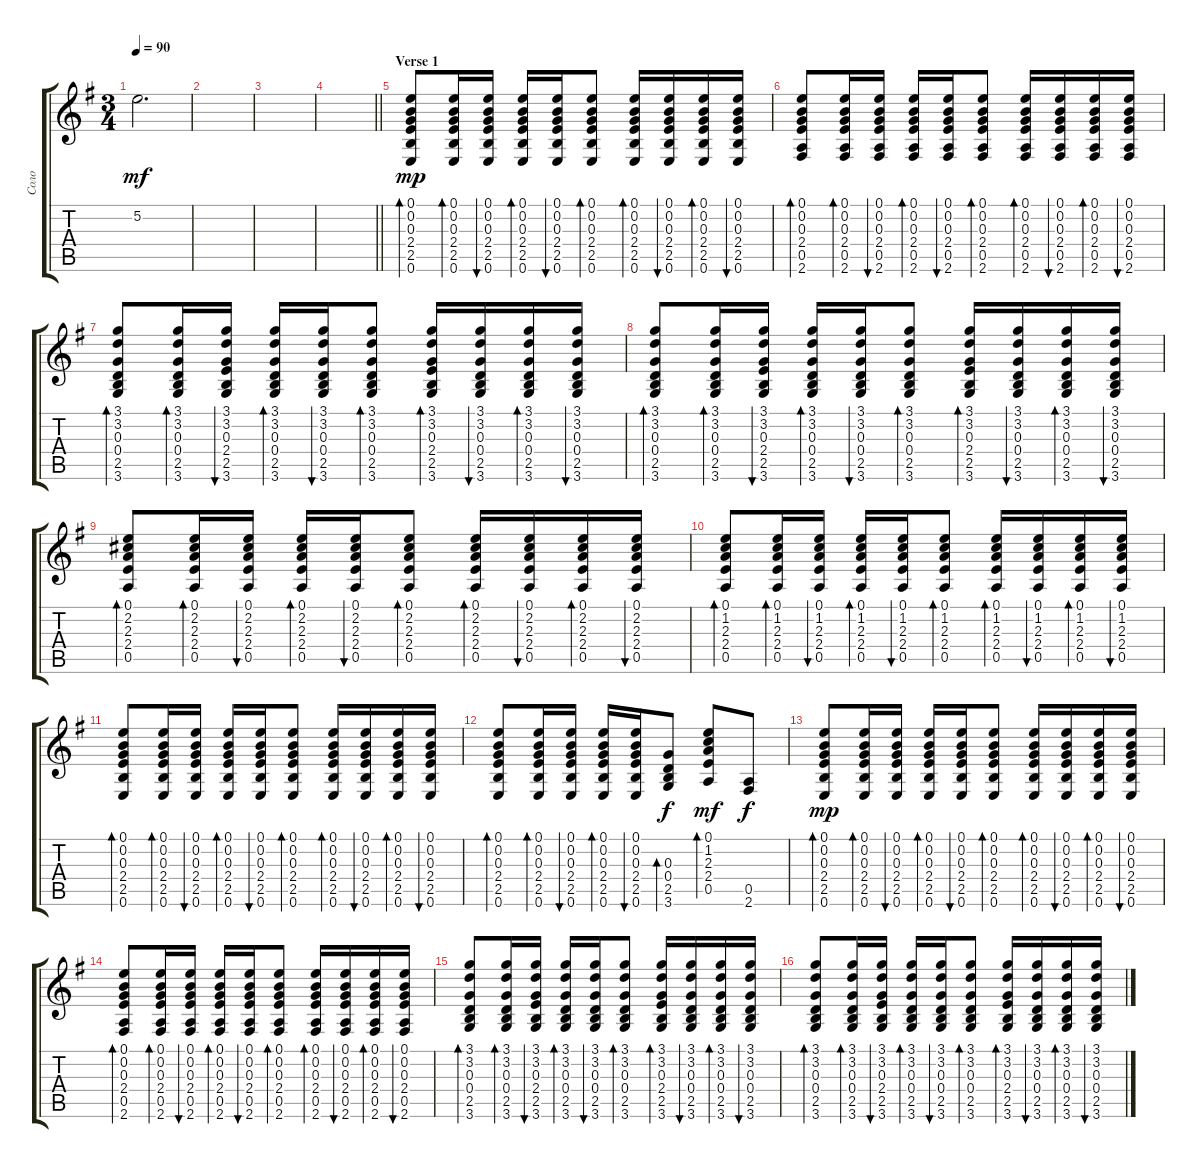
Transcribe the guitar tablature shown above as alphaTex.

\track ("Соло" "Соло") {instrument acousticguitarsteel}
\staff {score tabs}
\tuning (E4 B3 G3 D3 A2 E2) {hide}
\ts (3 4)
\tempo 90
\clef g2
\ks eminor
5.2.2{d dy mf} |
|
|
\barLineRight lightlight
|
\section ("" "Verse 1")
(0.1 0.2 0.3 2.4 2.5 0.6).8{bd 30 dy mp} (0.1 0.2 0.3 2.4 2.5 0.6).16{bd 30} (0.1 0.2 0.3 2.4 2.5 0.6).16{bu 30} (0.1 0.2 0.3 2.4 2.5 0.6).16{bd 30} (0.1 0.2 0.3 2.4 2.5 0.6).16{bu 30} (0.1 0.2 0.3 2.4 2.5 0.6).8{bd 30} (0.1 0.2 0.3 2.4 2.5 0.6).16{bd 30} (0.1 0.2 0.3 2.4 2.5 0.6).16{bu 30} (0.1 0.2 0.3 2.4 2.5 0.6).16{bd 30} (0.1 0.2 0.3 2.4 2.5 0.6).16{bu 30} |
(0.1 0.2 0.3 2.4 0.5 2.6).8{bd 30} (0.1 0.2 0.3 2.4 0.5 2.6).16{bd 30} (0.1 0.2 0.3 2.4 0.5 2.6).16{bu 30} (0.1 0.2 0.3 2.4 0.5 2.6).16{bd 30} (0.1 0.2 0.3 2.4 0.5 2.6).16{bu 30} (0.1 0.2 0.3 2.4 0.5 2.6).8{bd 30} (0.1 0.2 0.3 2.4 0.5 2.6).16{bd 30} (0.1 0.2 0.3 2.4 0.5 2.6).16{bu 30} (0.1 0.2 0.3 2.4 0.5 2.6).16{bd 30} (0.1 0.2 0.3 2.4 0.5 2.6).16{bu 30} |
(3.1 3.2 0.3 0.4 2.5 3.6).8{bd 30} (3.1 3.2 0.3 0.4 2.5 3.6).16{bd 30} (3.1 3.2 0.3 2.4 2.5 3.6).16{bu 30} (3.1 3.2 0.3 0.4 2.5 3.6).16{bd 30} (3.1 3.2 0.3 0.4 2.5 3.6).16{bu 30} (3.1 3.2 0.3 0.4 2.5 3.6).8{bd 30} (3.1 3.2 0.3 2.4 2.5 3.6).16{bd 30} (3.1 3.2 0.3 0.4 2.5 3.6).16{bu 30} (3.1 3.2 0.3 0.4 2.5 3.6).16{bd 30} (3.1 3.2 0.3 0.4 2.5 3.6).16{bu 30} |
(3.1 3.2 0.3 0.4 2.5 3.6).8{bd 30} (3.1 3.2 0.3 0.4 2.5 3.6).16{bd 30} (3.1 3.2 0.3 2.4 2.5 3.6).16{bu 30} (3.1 3.2 0.3 0.4 2.5 3.6).16{bd 30} (3.1 3.2 0.3 0.4 2.5 3.6).16{bu 30} (3.1 3.2 0.3 0.4 2.5 3.6).8{bd 30} (3.1 3.2 0.3 2.4 2.5 3.6).16{bd 30} (3.1 3.2 0.3 0.4 2.5 3.6).16{bu 30} (3.1 3.2 0.3 0.4 2.5 3.6).16{bd 30} (3.1 3.2 0.3 0.4 2.5 3.6).16{bu 30} |
(0.1 2.2 2.3 2.4 0.5).8{bd 30} (0.1 2.2 2.3 2.4 0.5).16{bd 30} (0.1 2.2 2.3 2.4 0.5).16{bu 30} (0.1 2.2 2.3 2.4 0.5).16{bd 30} (0.1 2.2 2.3 2.4 0.5).16{bu 30} (0.1 2.2 2.3 2.4 0.5).8{bd 30} (0.1 2.2 2.3 2.4 0.5).16{bd 30} (0.1 2.2 2.3 2.4 0.5).16{bu 30} (0.1 2.2 2.3 2.4 0.5).16{bd 30} (0.1 2.2 2.3 2.4 0.5).16{bu 30} |
(0.1 1.2 2.3 2.4 0.5).8{bd 30} (0.1 1.2 2.3 2.4 0.5).16{bd 30} (0.1 1.2 2.3 2.4 0.5).16{bu 30} (0.1 1.2 2.3 2.4 0.5).16{bd 30} (0.1 1.2 2.3 2.4 0.5).16{bu 30} (0.1 1.2 2.3 2.4 0.5).8{bd 30} (0.1 1.2 2.3 2.4 0.5).16{bd 30} (0.1 1.2 2.3 2.4 0.5).16{bu 30} (0.1 1.2 2.3 2.4 0.5).16{bd 30} (0.1 1.2 2.3 2.4 0.5).16{bu 30} |
(0.1 0.2 0.3 2.4 2.5 0.6).8{bd 30} (0.1 0.2 0.3 2.4 2.5 0.6).16{bd 30} (0.1 0.2 0.3 2.4 2.5 0.6).16{bu 30} (0.1 0.2 0.3 2.4 2.5 0.6).16{bd 30} (0.1 0.2 0.3 2.4 2.5 0.6).16{bu 30} (0.1 0.2 0.3 2.4 2.5 0.6).8{bd 30} (0.1 0.2 0.3 2.4 2.5 0.6).16{bd 30} (0.1 0.2 0.3 2.4 2.5 0.6).16{bu 30} (0.1 0.2 0.3 2.4 2.5 0.6).16{bd 30} (0.1 0.2 0.3 2.4 2.5 0.6).16{bu 30} |
(0.1 0.2 0.3 2.4 2.5 0.6).8{bd 30} (0.1 0.2 0.3 2.4 2.5 0.6).16{bd 30} (0.1 0.2 0.3 2.4 2.5 0.6).16{bu 30} (0.1 0.2 0.3 2.4 2.5 0.6).16{bd 30} (0.1 0.2 0.3 2.4 2.5 0.6).16{bu 30} (0.3 0.4 2.5 3.6).8{bd 30 dy f} (0.1 1.2 2.3 2.4 0.5).8{bd 60 dy mf} (0.5 2.6).8{dy f} |
(0.1 0.2 0.3 2.4 2.5 0.6).8{bd 30 dy mp} (0.1 0.2 0.3 2.4 2.5 0.6).16{bd 30} (0.1 0.2 0.3 2.4 2.5 0.6).16{bu 30} (0.1 0.2 0.3 2.4 2.5 0.6).16{bd 30} (0.1 0.2 0.3 2.4 2.5 0.6).16{bu 30} (0.1 0.2 0.3 2.4 2.5 0.6).8{bd 30} (0.1 0.2 0.3 2.4 2.5 0.6).16{bd 30} (0.1 0.2 0.3 2.4 2.5 0.6).16{bu 30} (0.1 0.2 0.3 2.4 2.5 0.6).16{bd 30} (0.1 0.2 0.3 2.4 2.5 0.6).16{bu 30} |
(0.1 0.2 0.3 2.4 0.5 2.6).8{bd 30} (0.1 0.2 0.3 2.4 0.5 2.6).16{bd 30} (0.1 0.2 0.3 2.4 0.5 2.6).16{bu 30} (0.1 0.2 0.3 2.4 0.5 2.6).16{bd 30} (0.1 0.2 0.3 2.4 0.5 2.6).16{bu 30} (0.1 0.2 0.3 2.4 0.5 2.6).8{bd 30} (0.1 0.2 0.3 2.4 0.5 2.6).16{bd 30} (0.1 0.2 0.3 2.4 0.5 2.6).16{bu 30} (0.1 0.2 0.3 2.4 0.5 2.6).16{bd 30} (0.1 0.2 0.3 2.4 0.5 2.6).16{bu 30} |
(3.1 3.2 0.3 0.4 2.5 3.6).8{bd 30} (3.1 3.2 0.3 0.4 2.5 3.6).16{bd 30} (3.1 3.2 0.3 2.4 2.5 3.6).16{bu 30} (3.1 3.2 0.3 0.4 2.5 3.6).16{bd 30} (3.1 3.2 0.3 0.4 2.5 3.6).16{bu 30} (3.1 3.2 0.3 0.4 2.5 3.6).8{bd 30} (3.1 3.2 0.3 2.4 2.5 3.6).16{bd 30} (3.1 3.2 0.3 0.4 2.5 3.6).16{bu 30} (3.1 3.2 0.3 0.4 2.5 3.6).16{bd 30} (3.1 3.2 0.3 0.4 2.5 3.6).16{bu 30} |
(3.1 3.2 0.3 0.4 2.5 3.6).8{bd 30} (3.1 3.2 0.3 0.4 2.5 3.6).16{bd 30} (3.1 3.2 0.3 2.4 2.5 3.6).16{bu 30} (3.1 3.2 0.3 0.4 2.5 3.6).16{bd 30} (3.1 3.2 0.3 0.4 2.5 3.6).16{bu 30} (3.1 3.2 0.3 0.4 2.5 3.6).8{bd 30} (3.1 3.2 0.3 2.4 2.5 3.6).16{bd 30} (3.1 3.2 0.3 0.4 2.5 3.6).16{bu 30} (3.1 3.2 0.3 0.4 2.5 3.6).16{bd 30} (3.1 3.2 0.3 0.4 2.5 3.6).16{bu 30}
